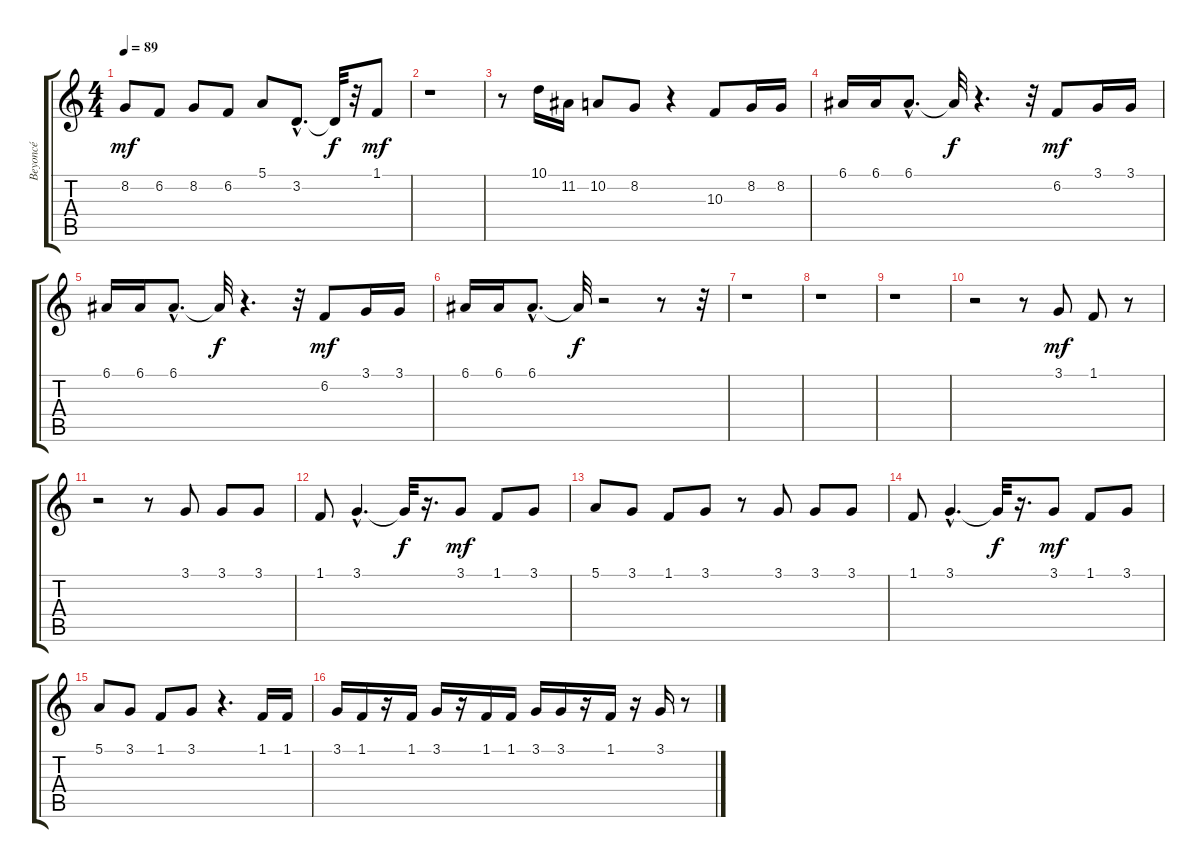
\track ("Beyoncé" "Beyoncé") {instrument flute}
\staff {score tabs}
\tuning (E4 B3 G3 D3 A2 E2) {hide}
\ts (4 4)
\tempo 89
\clef g2
\ks c
8.2.8{dy mf} 6.2.8 8.2.8 6.2.8 5.1.8 3.2{hac}.8{d} 3.2{t}.32{dy f} r.32 1.1.8{dy mf} |
r.1 |
r.8 10.1.16 11.2.16 10.2.8 8.2.8 r.4 10.3.8 8.2.16 8.2.16 |
6.1.16 6.1.16 6.1{hac}.8{d} 6.1{t}.32{dy f} r.4{d} r.32 6.2.8{dy mf} 3.1.16 3.1.16 |
6.1.16 6.1.16 6.1{hac}.8{d} 6.1{t}.32{dy f} r.4{d} r.32 6.2.8{dy mf} 3.1.16 3.1.16 |
6.1.16 6.1.16 6.1{hac}.8{d} 6.1{t}.32{dy f} r.2 r.8 r.32 |
r.1 |
r.1 |
r.1 |
r.2 r.8 3.1.8{dy mf} 1.1.8 r.8 |
r.2 r.8 3.1.8 3.1.8 3.1.8 |
1.1.8 3.1{hac}.4{d} 3.1{t}.32{dy f} r.16{d} 3.1.8{dy mf} 1.1.8 3.1.8 |
5.1.8 3.1.8 1.1.8 3.1.8 r.8 3.1.8 3.1.8 3.1.8 |
1.1.8 3.1{hac}.4{d} 3.1{t}.32{dy f} r.16{d} 3.1.8{dy mf} 1.1.8 3.1.8 |
5.1.8 3.1.8 1.1.8 3.1.8 r.4{d} 1.1.16 1.1.16 |
3.1.16 1.1.16 r.16 1.1.16 3.1.16 r.16 1.1.16 1.1.16 3.1.16 3.1.16 r.16 1.1.16 r.16 3.1.16 r.8
